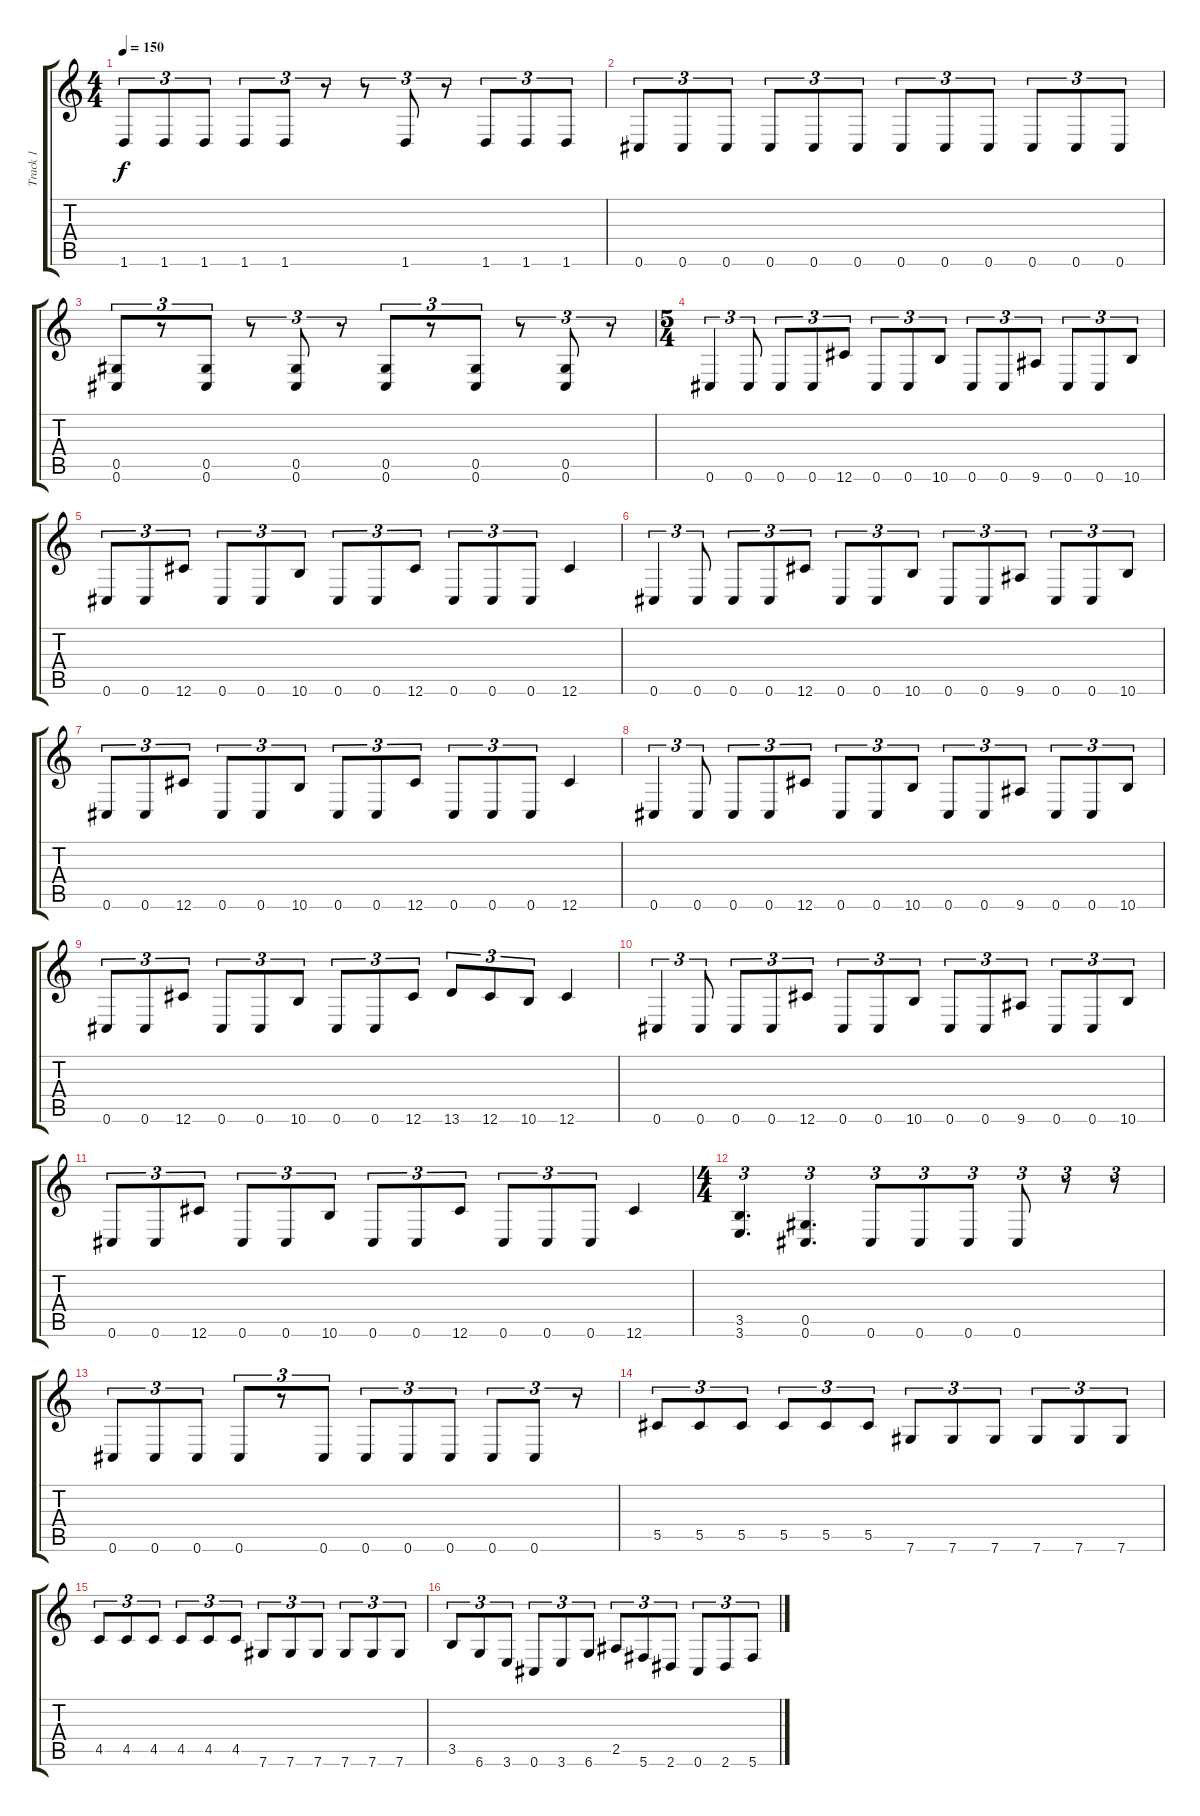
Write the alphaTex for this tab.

\track ("Track 1" "Track 1") {instrument distortionguitar}
\staff {score tabs}
\tuning (Eb4 Bb3 Gb3 Db3 Ab2 Db2) {hide}
\ts (4 4)
\tempo 150
\clef g2
\ks c
1.6.8{tu (3 2) dy f} 1.6.8{tu (3 2)} 1.6.8{tu (3 2)} 1.6.8{tu (3 2)} 1.6.8{tu (3 2)} r.8{tu (3 2)} r.8{tu (3 2)} 1.6.8{tu (3 2)} r.8{tu (3 2)} 1.6.8{tu (3 2)} 1.6.8{tu (3 2)} 1.6.8{tu (3 2)} |
0.6.8{tu (3 2)} 0.6.8{tu (3 2)} 0.6.8{tu (3 2)} 0.6.8{tu (3 2)} 0.6.8{tu (3 2)} 0.6.8{tu (3 2)} 0.6.8{tu (3 2)} 0.6.8{tu (3 2)} 0.6.8{tu (3 2)} 0.6.8{tu (3 2)} 0.6.8{tu (3 2)} 0.6.8{tu (3 2)} |
(0.5 0.6).8{tu (3 2)} r.8{tu (3 2)} (0.5 0.6).8{tu (3 2)} r.8{tu (3 2)} (0.5 0.6).8{tu (3 2)} r.8{tu (3 2)} (0.5 0.6).8{tu (3 2)} r.8{tu (3 2)} (0.5 0.6).8{tu (3 2)} r.8{tu (3 2)} (0.5 0.6).8{tu (3 2)} r.8{tu (3 2)} |
\ts (5 4)
0.6.4{tu (3 2)} 0.6.8{tu (3 2)} 0.6.8{tu (3 2)} 0.6.8{tu (3 2)} 12.6.8{tu (3 2)} 0.6.8{tu (3 2)} 0.6.8{tu (3 2)} 10.6.8{tu (3 2)} 0.6.8{tu (3 2)} 0.6.8{tu (3 2)} 9.6.8{tu (3 2)} 0.6.8{tu (3 2)} 0.6.8{tu (3 2)} 10.6.8{tu (3 2)} |
0.6.8{tu (3 2)} 0.6.8{tu (3 2)} 12.6.8{tu (3 2)} 0.6.8{tu (3 2)} 0.6.8{tu (3 2)} 10.6.8{tu (3 2)} 0.6.8{tu (3 2)} 0.6.8{tu (3 2)} 12.6.8{tu (3 2)} 0.6.8{tu (3 2)} 0.6.8{tu (3 2)} 0.6.8{tu (3 2)} 12.6.4 |
0.6.4{tu (3 2)} 0.6.8{tu (3 2)} 0.6.8{tu (3 2)} 0.6.8{tu (3 2)} 12.6.8{tu (3 2)} 0.6.8{tu (3 2)} 0.6.8{tu (3 2)} 10.6.8{tu (3 2)} 0.6.8{tu (3 2)} 0.6.8{tu (3 2)} 9.6.8{tu (3 2)} 0.6.8{tu (3 2)} 0.6.8{tu (3 2)} 10.6.8{tu (3 2)} |
0.6.8{tu (3 2)} 0.6.8{tu (3 2)} 12.6.8{tu (3 2)} 0.6.8{tu (3 2)} 0.6.8{tu (3 2)} 10.6.8{tu (3 2)} 0.6.8{tu (3 2)} 0.6.8{tu (3 2)} 12.6.8{tu (3 2)} 0.6.8{tu (3 2)} 0.6.8{tu (3 2)} 0.6.8{tu (3 2)} 12.6.4 |
0.6.4{tu (3 2)} 0.6.8{tu (3 2)} 0.6.8{tu (3 2)} 0.6.8{tu (3 2)} 12.6.8{tu (3 2)} 0.6.8{tu (3 2)} 0.6.8{tu (3 2)} 10.6.8{tu (3 2)} 0.6.8{tu (3 2)} 0.6.8{tu (3 2)} 9.6.8{tu (3 2)} 0.6.8{tu (3 2)} 0.6.8{tu (3 2)} 10.6.8{tu (3 2)} |
0.6.8{tu (3 2)} 0.6.8{tu (3 2)} 12.6.8{tu (3 2)} 0.6.8{tu (3 2)} 0.6.8{tu (3 2)} 10.6.8{tu (3 2)} 0.6.8{tu (3 2)} 0.6.8{tu (3 2)} 12.6.8{tu (3 2)} 13.6.8{tu (3 2)} 12.6.8{tu (3 2)} 10.6.8{tu (3 2)} 12.6.4 |
0.6.4{tu (3 2)} 0.6.8{tu (3 2)} 0.6.8{tu (3 2)} 0.6.8{tu (3 2)} 12.6.8{tu (3 2)} 0.6.8{tu (3 2)} 0.6.8{tu (3 2)} 10.6.8{tu (3 2)} 0.6.8{tu (3 2)} 0.6.8{tu (3 2)} 9.6.8{tu (3 2)} 0.6.8{tu (3 2)} 0.6.8{tu (3 2)} 10.6.8{tu (3 2)} |
0.6.8{tu (3 2)} 0.6.8{tu (3 2)} 12.6.8{tu (3 2)} 0.6.8{tu (3 2)} 0.6.8{tu (3 2)} 10.6.8{tu (3 2)} 0.6.8{tu (3 2)} 0.6.8{tu (3 2)} 12.6.8{tu (3 2)} 0.6.8{tu (3 2)} 0.6.8{tu (3 2)} 0.6.8{tu (3 2)} 12.6.4 |
\ts (4 4)
(3.5 3.6).4{d tu (3 2)} (0.5 0.6).4{d tu (3 2)} 0.6.8{tu (3 2)} 0.6.8{tu (3 2)} 0.6.8{tu (3 2)} 0.6.8{tu (3 2)} r.8{tu (3 2)} r.8{tu (3 2)} |
0.6.8{tu (3 2)} 0.6.8{tu (3 2)} 0.6.8{tu (3 2)} 0.6.8{tu (3 2)} r.8{tu (3 2)} 0.6.8{tu (3 2)} 0.6.8{tu (3 2)} 0.6.8{tu (3 2)} 0.6.8{tu (3 2)} 0.6.8{tu (3 2)} 0.6.8{tu (3 2)} r.8{tu (3 2)} |
5.5.8{tu (3 2)} 5.5.8{tu (3 2)} 5.5.8{tu (3 2)} 5.5.8{tu (3 2)} 5.5.8{tu (3 2)} 5.5.8{tu (3 2)} 7.6.8{tu (3 2)} 7.6.8{tu (3 2)} 7.6.8{tu (3 2)} 7.6.8{tu (3 2)} 7.6.8{tu (3 2)} 7.6.8{tu (3 2)} |
4.5.8{tu (3 2)} 4.5.8{tu (3 2)} 4.5.8{tu (3 2)} 4.5.8{tu (3 2)} 4.5.8{tu (3 2)} 4.5.8{tu (3 2)} 7.6.8{tu (3 2)} 7.6.8{tu (3 2)} 7.6.8{tu (3 2)} 7.6.8{tu (3 2)} 7.6.8{tu (3 2)} 7.6.8{tu (3 2)} |
3.5.8{tu (3 2)} 6.6.8{tu (3 2)} 3.6.8{tu (3 2)} 0.6.8{tu (3 2)} 3.6.8{tu (3 2)} 6.6.8{tu (3 2)} 2.5.8{tu (3 2)} 5.6.8{tu (3 2)} 2.6.8{tu (3 2)} 0.6.8{tu (3 2)} 2.6.8{tu (3 2)} 5.6.8{tu (3 2)}
